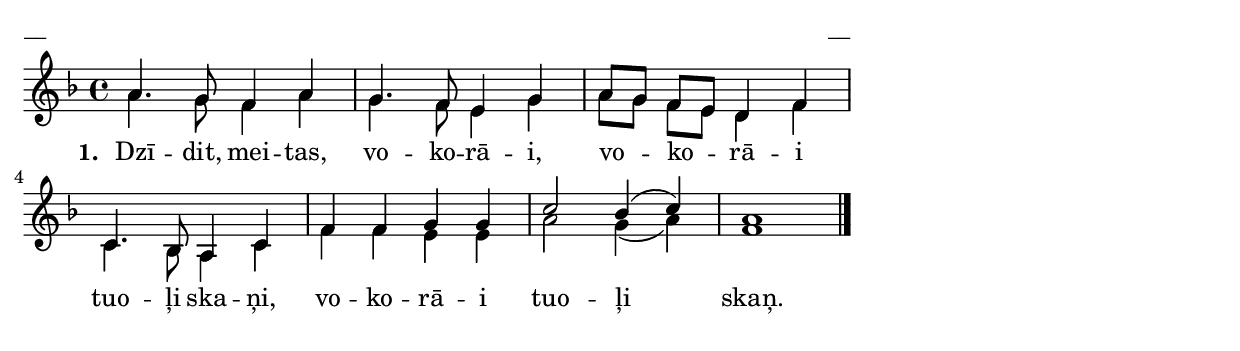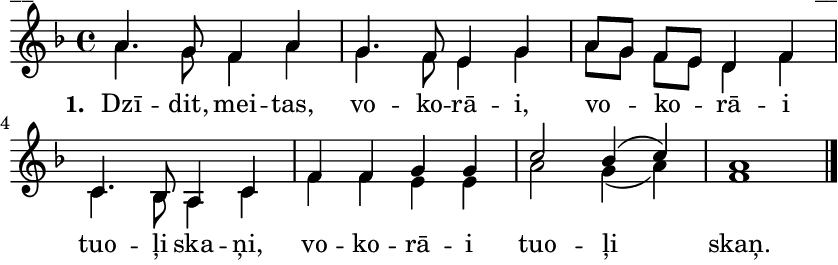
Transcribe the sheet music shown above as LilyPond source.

\version "2.13.18"
#(ly:set-option 'crop #t)

\paper {
line-width = 14\cm
left-margin = 0.4\cm
between-system-padding = 0.1\cm
between-system-space = 0.1\cm
}
% SBTZK, p.53
\layout {
indent = #0
ragged-last = ##f
}


voiceA = \relative c' {
\clef "treble"
\key f \major
\time 4/4
  a'4. g8 f4 a | g4. f8 e4 g | a8 [g] f [e] d4 f |
  c4. bes8 a4 c | f f g g | c2 bes4 (c) | a1 \bar"|."
}

lyricA = \lyricmode {
  \set stanza = "1. "
Dzī -- dit, mei -- tas, vo -- ko -- rā -- i, vo -- ko -- rā -- i
tuo -- ļi ska -- ņi, vo -- ko -- rā -- i tuo -- ļi skaņ.
}

voiceB = \relative c' {
\clef "treble"
\key f \major
\time 4/4
  a'4. g8 f4 a | g4. f8 e4 g | a8 [g] f [e] d4 f |
  c4. bes8 a4 c | f f e e | a2 g4 (a) | f1 \bar"|."
}

fullScore = <<
%\new ChordNames { \chordsA }
\new Staff {
<<
\new Voice = "voiceA" { \voiceOne \autoBeamOff \voiceA }
\new Voice = "voiceB" { \voiceTwo \autoBeamOff \voiceB }
\new Lyrics \lyricsto "voiceA"  \lyricA
>>
}
>>



\score {
\fullScore
\header { piece = "__" opus = "__" }
}
\markup { \with-color #(x11-color 'white) \sans \smaller "__" }
\score {
\unfoldRepeats
\fullScore
\midi {
\context { \Staff \remove "Staff_performer" }
\context { \Voice \consists "Staff_performer" }
}
}


